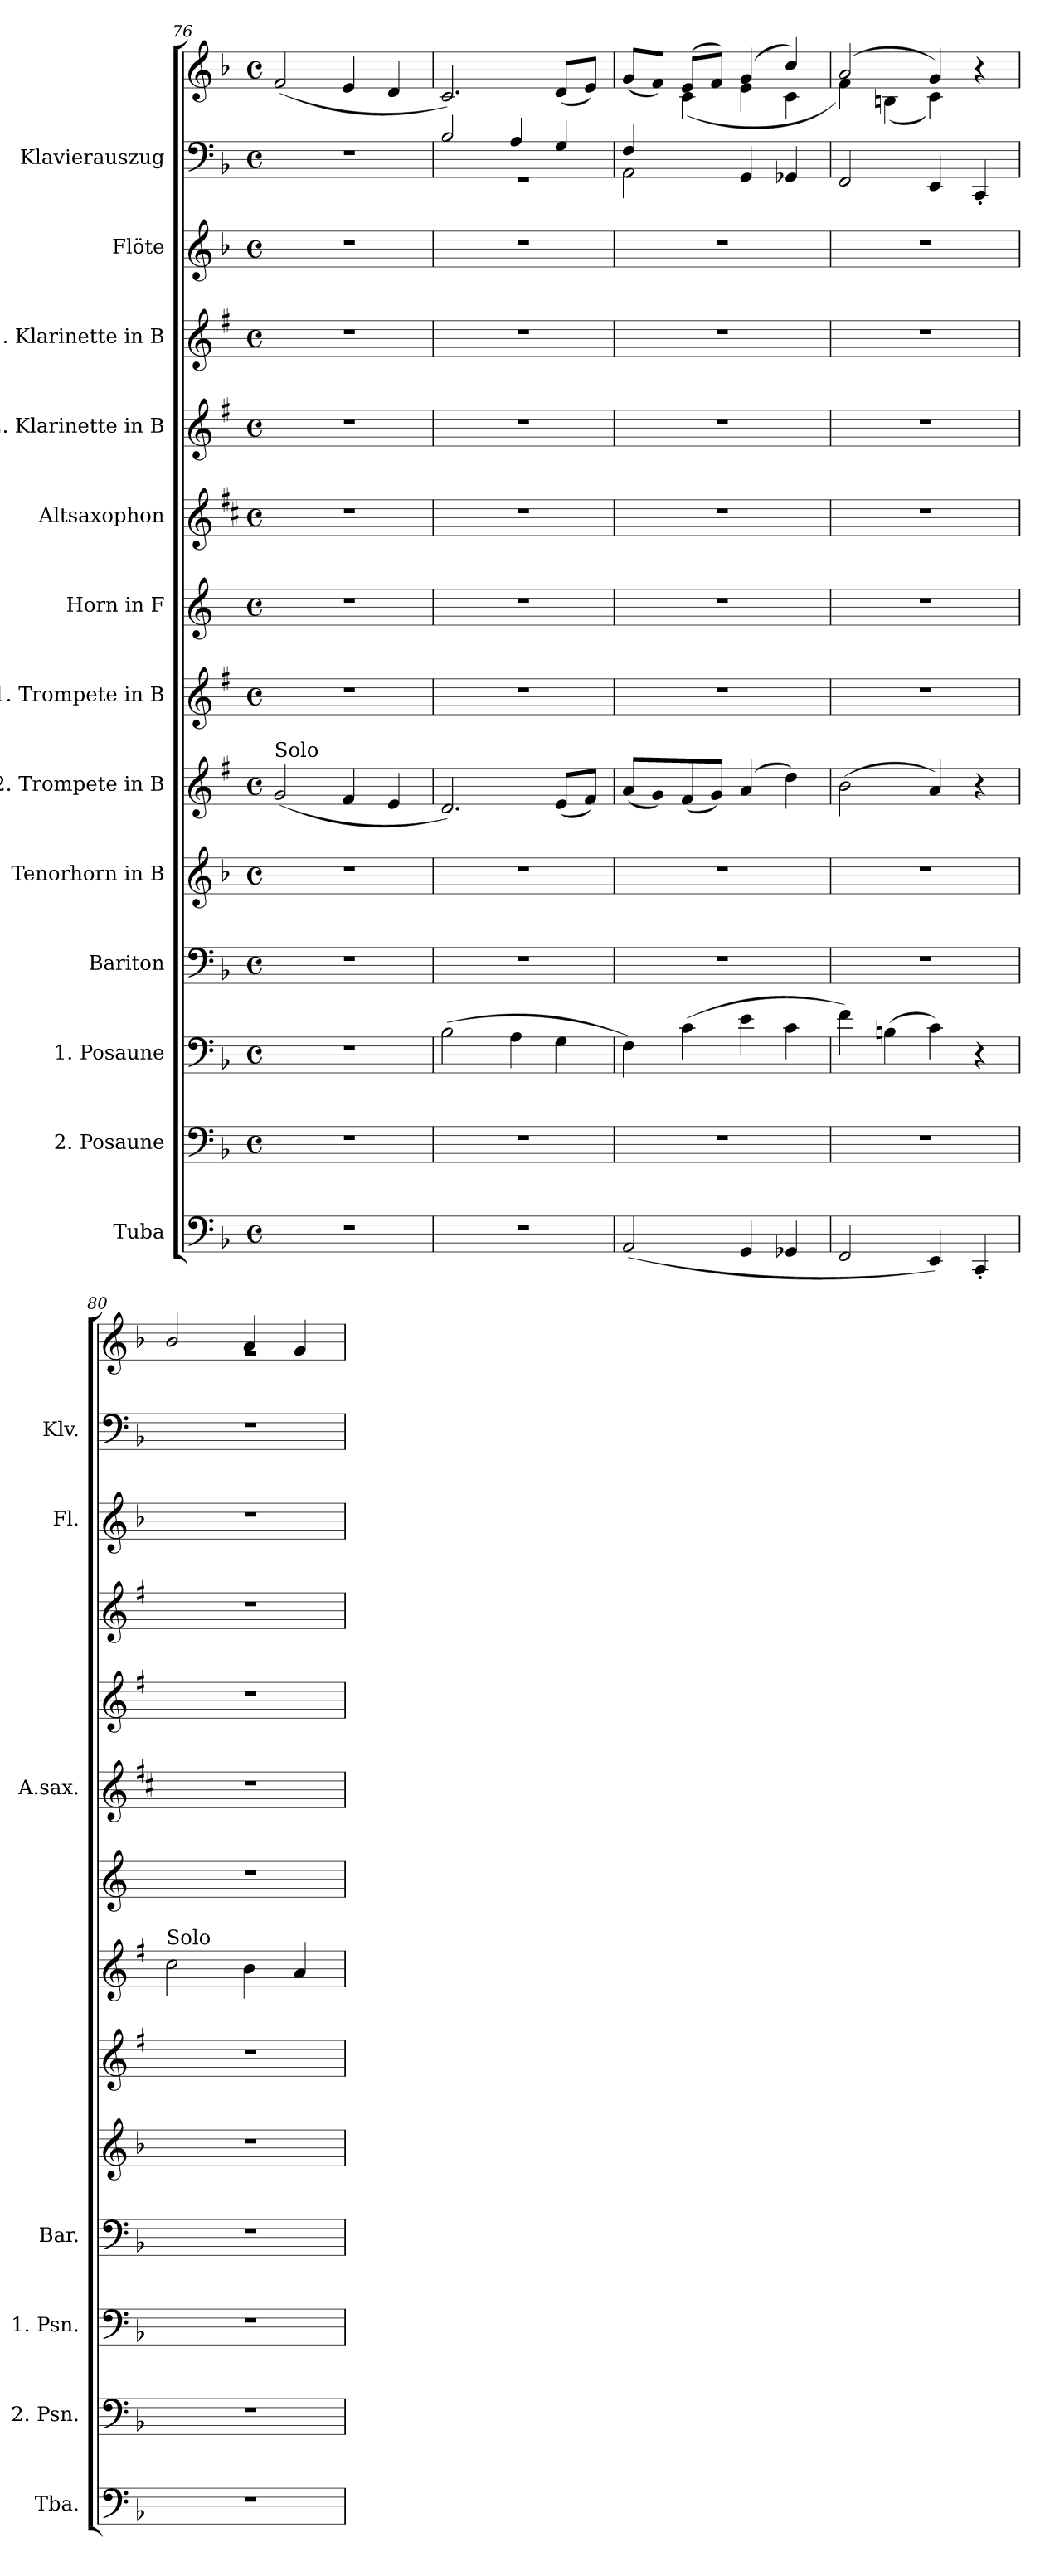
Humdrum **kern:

**kern	**dynam	**kern	**kern	**dynam	**kern	**kern	**kern	**dynam	**kern	**dynam	**kern	**kern	**kern	**kern	**kern	**kern	**kern	**dynam
*part13	*part13	*part12	*part11	*part11	*part10	*part9	*part8	*part8	*part7	*part7	*part6	*part5	*part4	*part3	*part2	*part1	*part1	*part1
*staff14	*staff14	*staff13	*staff12	*staff12	*staff11	*staff10	*staff9	*staff9	*staff8	*staff8	*staff7	*staff6	*staff5	*staff4	*staff3	*staff2	*staff1	*staff1/2
*I"Tuba	*	*I"2. Posaune	*I"1. Posaune	*	*I"Bariton	*I"Tenorhorn in B	*I"2. Trompete in B	*	*I"1. Trompete in B	*	*I"Horn in F	*I"Altsaxophon	*I"2. Klarinette in B	*I"1. Klarinette in B	*I"Flöte	*I"Klavierauszug	*	*
*I'Tba.	*	*I'2. Psn.	*I'1. Psn.	*	*I'Bar.	*	*	*	*	*	*	*I'A.sax.	*	*	*I'Fl.	*I'Klv.	*	*
!!LO:PB:g=z
*clefF4	*	*clefF4	*clefF4	*	*clefF4	*clefG2	*clefG2	*	*clefG2	*	*clefG2	*clefG2	*clefG2	*clefG2	*clefG2	*clefF4	*clefG2	*
*	*	*	*	*	*	*ITrd8c14	*ITrd1c2	*	*ITrd1c2	*	*ITrd4c7	*ITrd5c9	*ITrd1c2	*ITrd1c2	*	*	*	*
*k[b-]	*	*k[b-]	*k[b-]	*	*k[b-]	*k[b-]	*k[b-]	*	*k[b-]	*	*k[b-]	*k[b-]	*k[b-]	*k[b-]	*k[b-]	*k[b-]	*k[b-]	*
*M4/4	*	*M4/4	*M4/4	*	*M4/4	*M4/4	*M4/4	*	*M4/4	*	*M4/4	*M4/4	*M4/4	*M4/4	*M4/4	*M4/4	*M4/4	*
*met(c)	*	*met(c)	*met(c)	*	*met(c)	*met(c)	*met(c)	*	*met(c)	*	*met(c)	*met(c)	*met(c)	*met(c)	*met(c)	*met(c)	*met(c)	*
=76	=76	=76	=76	=76	=76	=76	=76	=76	=76	=76	=76	=76	=76	=76	=76	=76	=76	=76
!	!	!	!	!	!	!	!LO:TX:a:t=Solo	!	!	!	!	!	!	!	!	!	!	!
!	!	!	!	!	!	!	!	!LO:DY:b	!	!	!	!	!	!	!	!	!	!
!	!	!	!	!	!	!	!	!LO:DY:n=1:b	!	!	!	!	!	!	!	!	!	!LO:DY:a
!	!	!	!	!	!	!	!	!	!	!	!	!	!	!	!	!	!	!LO:DY:n=1:a
1r	.	1r	1r	.	1r	1r	(<2f/	p other-dynamics	1r	.	1r	1r	1r	1r	1r	1r	(<2f/	p other-dynamics
.	.	.	.	.	.	.	4e/	.	.	.	.	.	.	.	.	.	4e/	.
.	.	.	.	.	.	.	4d/	.	.	.	.	.	.	.	.	.	4d/	.
=77	=77	=77	=77	=77	=77	=77	=77	=77	=77	=77	=77	=77	=77	=77	=77	=77	=77	=77
*	*	*	*	*	*	*	*	*	*	*	*	*	*	*	*	*^	*	*
!	!	!	!	!LO:DY:b	!	!	!	!	!	!	!	!	!	!	!	!	!	!	!
!	!	!	!	!LO:DY:n=1:b	!	!	!	!	!	!	!	!	!	!	!	!	!	!	!LO:DY:b
!	!	!	!	!	!	!	!	!	!	!	!	!	!	!	!	!	!	!	!LO:DY:n=1:b
1r	.	1r	(>2B-\	p other-dynamics	1r	1r	2.c/)	.	1r	.	1r	1r	1r	1r	1r	2B-/	1rGG	2.c/)	p other-dynamics
.	.	.	4A\	.	.	.	.	.	.	.	.	.	.	.	.	4A/	.	.	.
.	.	.	4G\	.	.	.	(<8d/L	.	.	.	.	.	.	.	.	4G/	.	(>8d/L	.
.	.	.	.	.	.	.	8e/J)	.	.	.	.	.	.	.	.	.	.	8e/J)	.
=78	=78	=78	=78	=78	=78	=78	=78	=78	=78	=78	=78	=78	=78	=78	=78	=78	=78	=78	=78
*	*	*	*	*	*	*	*	*	*	*	*	*	*	*	*	*	*	*^	*
!	!LO:DY:b	!	!	!	!	!	!	!	!	!	!	!	!	!	!	!	!	!	!	!
!	!LO:DY:n=1:b	!	!	!	!	!	!	!	!	!	!	!	!	!	!	!	!	!	!	!
(>2AA/	p other-dynamics	1r	4F\)	.	1r	1r	(<8g/L	.	1r	.	1r	1r	1r	1r	1r	4F/	2AA\	(>8g/L	4ryy	.
.	.	.	.	.	.	.	8f/)	.	.	.	.	.	.	.	.	.	.	8f/J)	.	.
.	.	.	(>4c\	.	.	.	(<8e/	.	.	.	.	.	.	.	.	2.ryy	.	(>8e/L	(<4c\	.
.	.	.	.	.	.	.	8f/J)	.	.	.	.	.	.	.	.	.	.	8f/J)	.	.
4GG/	.	.	4e\	.	.	.	(>4g/	.	.	.	.	.	.	.	.	.	4GG/	(>4g/	4e\	.
4GG-X/	.	.	4c\	.	.	.	4cc\)	.	.	.	.	.	.	.	.	.	4GG-X/	4cc/)	4c\	.
*	*	*	*	*	*	*	*	*	*	*	*	*	*	*	*	*v	*v	*	*	*
=79	=79	=79	=79	=79	=79	=79	=79	=79	=79	=79	=79	=79	=79	=79	=79	=79	=79	=79	=79
2FF/	.	1r	4f\)	.	1r	1r	(>2a\	.	1r	.	1r	1r	1r	1r	1r	2FF/	(>2a/	4f\)	.
.	.	.	(>4Bn\	.	.	.	.	.	.	.	.	.	.	.	.	.	.	(<4Bn\	.
4EE/)	.	.	4c\)	.	.	.	4g/)	.	.	.	.	.	.	.	.	4EE/	4g/)	4c\)	.
4CC'/	.	.	4r	.	.	.	4r	.	.	.	.	.	.	.	.	4CC'/	4r	4ryy	.
!!LO:PB:g=z	!!
=80	=80	=80	=80	=80	=80	=80	=80	=80	=80	=80	=80	=80	=80	=80	=80	=80	=80	=80	=80
!	!	!	!	!	!	!	!	!	!LO:TX:a:t=Solo	!	!	!	!	!	!	!	!	!	!
!	!	!	!	!	!	!	!	!	!	!LO:DY:b	!	!	!	!	!	!	!	!	!
!	!	!	!	!	!	!	!	!	!	!LO:DY:n=1:b	!	!	!	!	!	!	!	!	!
1r	.	1r	1r	.	1r	1r	1r	.	2b-\	p other-dynamics	1r	1r	1r	1r	1r	1r	2b-/	1rg	.
.	.	.	.	.	.	.	.	.	4a\	.	.	.	.	.	.	.	4a/	.	.
.	.	.	.	.	.	.	.	.	4g/	.	.	.	.	.	.	.	4g/	.	.
*	*	*	*	*	*	*	*	*	*	*	*	*	*	*	*	*	*v	*v	*
=	=	=	=	=	=	=	=	=	=	=	=	=	=	=	=	=	=	=
*-	*-	*-	*-	*-	*-	*-	*-	*-	*-	*-	*-	*-	*-	*-	*-	*-	*-	*-
